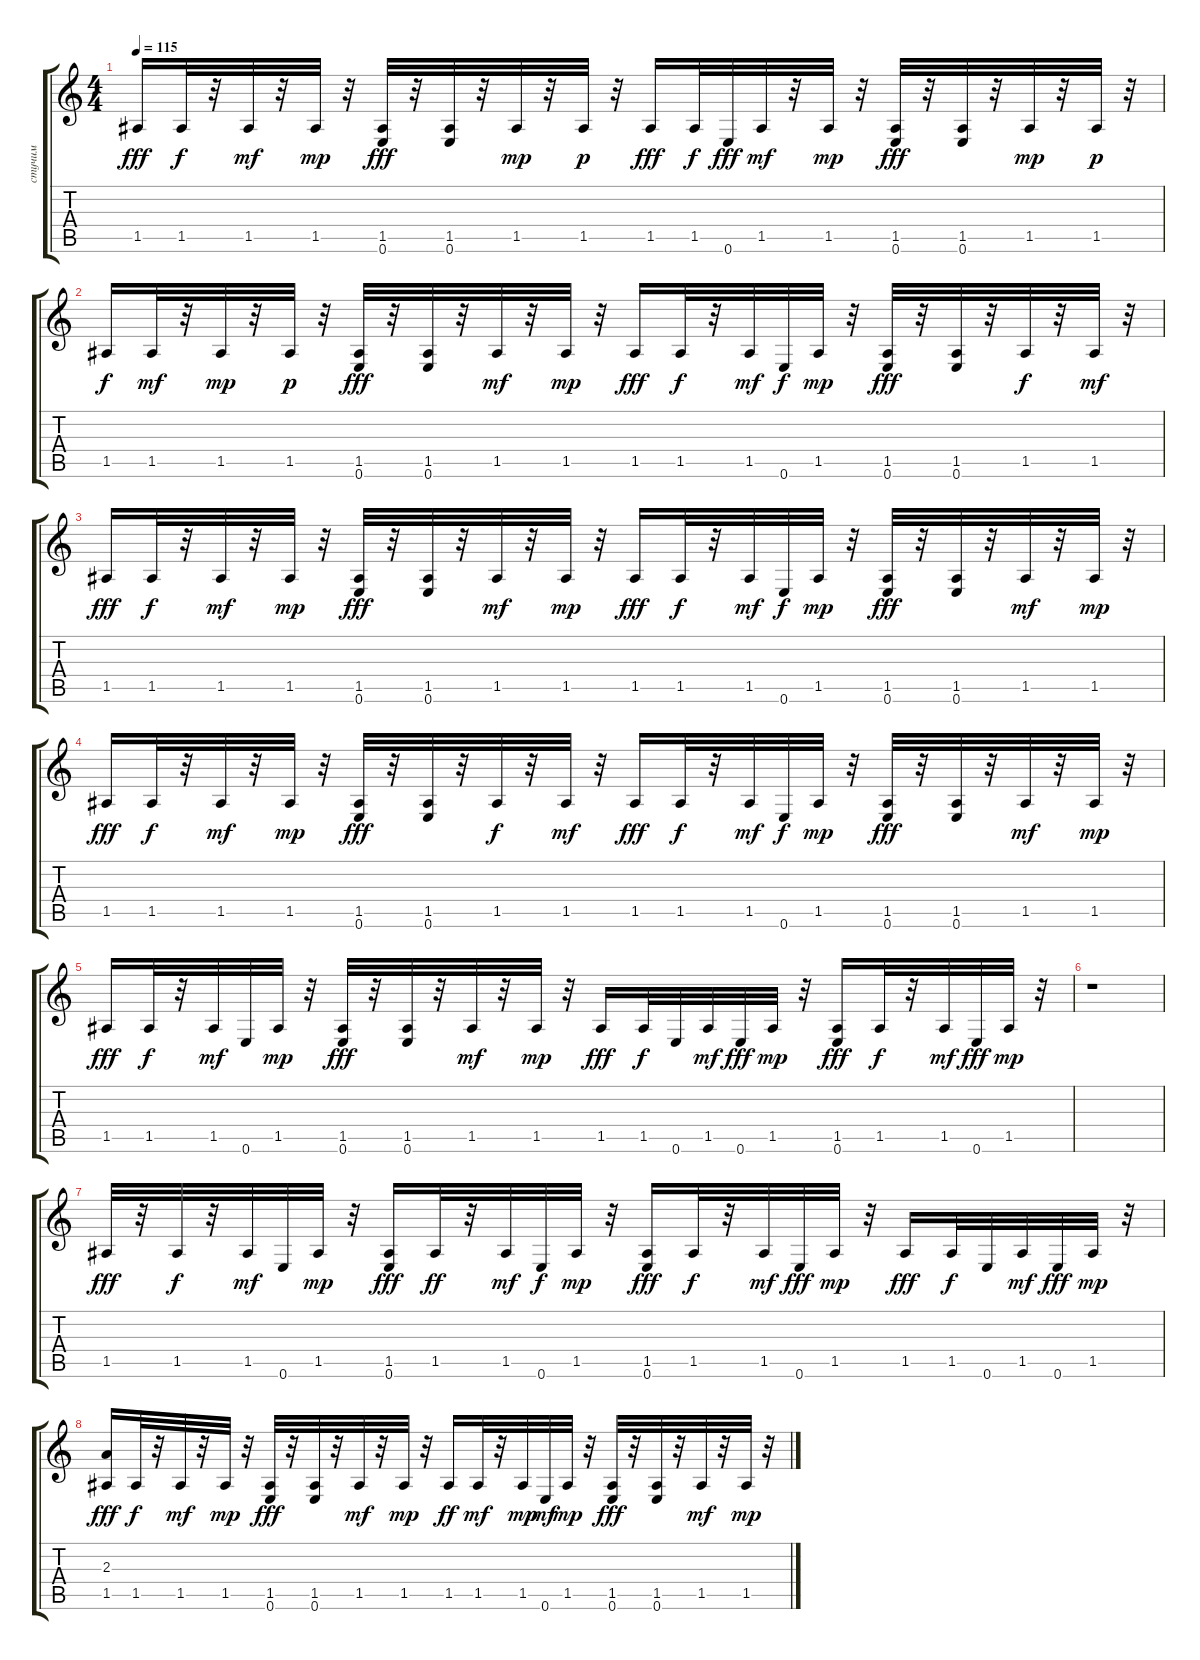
\track ("стучим" "стучим") {instrument acousticguitarnylon}
\staff {score tabs}
\tuning (E4 B3 G3 D3 A2 E2) {hide}
\ts (4 4)
\tempo 115
\clef g2
\ks c
1.5.16{dy fff} 1.5.32{dy f} r.32 1.5.32{dy mf} r.32 1.5.32{dy mp} r.32 (1.5 0.6).32{dy fff} r.32 (1.5 0.6).32 r.32 1.5.32{dy mp} r.32 1.5.32{dy p} r.32 1.5.16{dy fff} 1.5.32{dy f} 0.6.32{dy fff} 1.5.32{dy mf} r.32 1.5.32{dy mp} r.32 (1.5 0.6).32{dy fff} r.32 (1.5 0.6).32 r.32 1.5.32{dy mp} r.32 1.5.32{dy p} r.32 |
1.5.16{dy f} 1.5.32{dy mf} r.32 1.5.32{dy mp} r.32 1.5.32{dy p} r.32 (1.5 0.6).32{dy fff} r.32 (1.5 0.6).32 r.32 1.5.32{dy mf} r.32 1.5.32{dy mp} r.32 1.5.16{dy fff} 1.5.32{dy f} r.32 1.5.32{dy mf} 0.6.32{dy f} 1.5.32{dy mp} r.32 (1.5 0.6).32{dy fff} r.32 (1.5 0.6).32 r.32 1.5.32{dy f} r.32 1.5.32{dy mf} r.32 |
1.5.16{dy fff} 1.5.32{dy f} r.32 1.5.32{dy mf} r.32 1.5.32{dy mp balance 0} r.32 (1.5 0.6).32{dy fff} r.32 (1.5 0.6).32 r.32 1.5.32{dy mf} r.32 1.5.32{dy mp} r.32 1.5.16{dy fff balance 14} 1.5.32{dy f} r.32 1.5.32{dy mf balance 7} 0.6.32{dy f} 1.5.32{dy mp} r.32 (1.5 0.6).32{dy fff} r.32 (1.5 0.6).32 r.32 1.5.32{dy mf} r.32 1.5.32{dy mp} r.32 |
1.5.16{dy fff} 1.5.32{dy f} r.32 1.5.32{dy mf} r.32 1.5.32{dy mp} r.32 (1.5 0.6).32{dy fff} r.32 (1.5 0.6).32 r.32 1.5.32{dy f} r.32 1.5.32{dy mf} r.32 1.5.16{dy fff} 1.5.32{dy f} r.32 1.5.32{dy mf} 0.6.32{dy f} 1.5.32{dy mp} r.32 (1.5 0.6).32{dy fff} r.32 (1.5 0.6).32 r.32 1.5.32{dy mf} r.32 1.5.32{dy mp} r.32 |
1.5.16{dy fff} 1.5.32{dy f} r.32 1.5.32{dy mf} 0.6.32 1.5.32{dy mp} r.32 (1.5 0.6).32{dy fff} r.32 (1.5 0.6).32 r.32 1.5.32{dy mf} r.32 1.5.32{dy mp} r.32 1.5.16{dy fff} 1.5.32{dy f} 0.6.32 1.5.32{dy mf} 0.6.32{dy fff} 1.5.32{dy mp} r.32 (1.5 0.6).16{dy fff} 1.5.32{dy f} r.32 1.5.32{dy mf} 0.6.32{dy fff} 1.5.32{dy mp} r.32 |
r.1 |
1.5.32{dy fff} r.32 1.5.32{dy f} r.32 1.5.32{dy mf} 0.6.32 1.5.32{dy mp} r.32 (1.5 0.6).16{dy fff} 1.5.32{dy ff} r.32 1.5.32{dy mf} 0.6.32{dy f} 1.5.32{dy mp} r.32 (1.5 0.6).16{dy fff} 1.5.32{dy f} r.32 1.5.32{dy mf} 0.6.32{dy fff} 1.5.32{dy mp} r.32 1.5.16{dy fff} 1.5.32{dy f} 0.6.32 1.5.32{dy mf} 0.6.32{dy fff} 1.5.32{dy mp} r.32 |
(2.3 1.5).16{dy fff} 1.5.32{dy f} r.32 1.5.32{dy mf} r.32 1.5.32{dy mp} r.32 (1.5 0.6).32{dy fff} r.32 (1.5 0.6).32 r.32 1.5.32{dy mf} r.32 1.5.32{dy mp} r.32 1.5.16{dy ff} 1.5.32{dy mf} r.32 1.5.32{dy mp} 0.6.32{dy mf} 1.5.32{dy mp} r.32 (1.5 0.6).32{dy fff} r.32 (1.5 0.6).32 r.32 1.5.32{dy mf} r.32 1.5.32{dy mp} r.32
